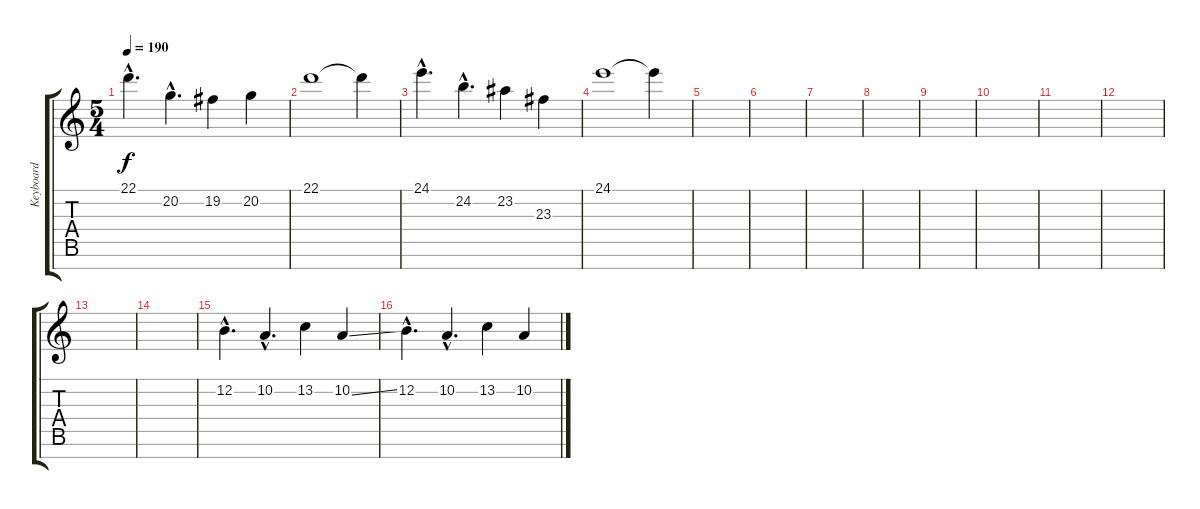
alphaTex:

\track ("Keyboard" "Keyboard") {instrument lead2sawtooth}
\staff {score tabs}
\tuning (E4 B3 G3 D3 A2 E2 B1) {hide}
\ts (5 4)
\tempo 190
\clef g2
\ks c
22.1{hac}.4{d dy f} 20.2{hac}.4{d} 19.2.4 20.2.4 |
22.1.1 22.1{t}.4 |
24.1{hac}.4{d} 24.2{hac}.4{d} 23.2.4 23.3.4 |
24.1.1 24.1{t}.4 |
|
|
|
|
|
|
|
|
|
|
12.2{hac}.4{d} 10.2{hac}.4{d} 13.2.4 10.2{ss}.4 |
12.2{hac}.4{d} 10.2{hac}.4{d} 13.2.4 10.2{ss}.4
